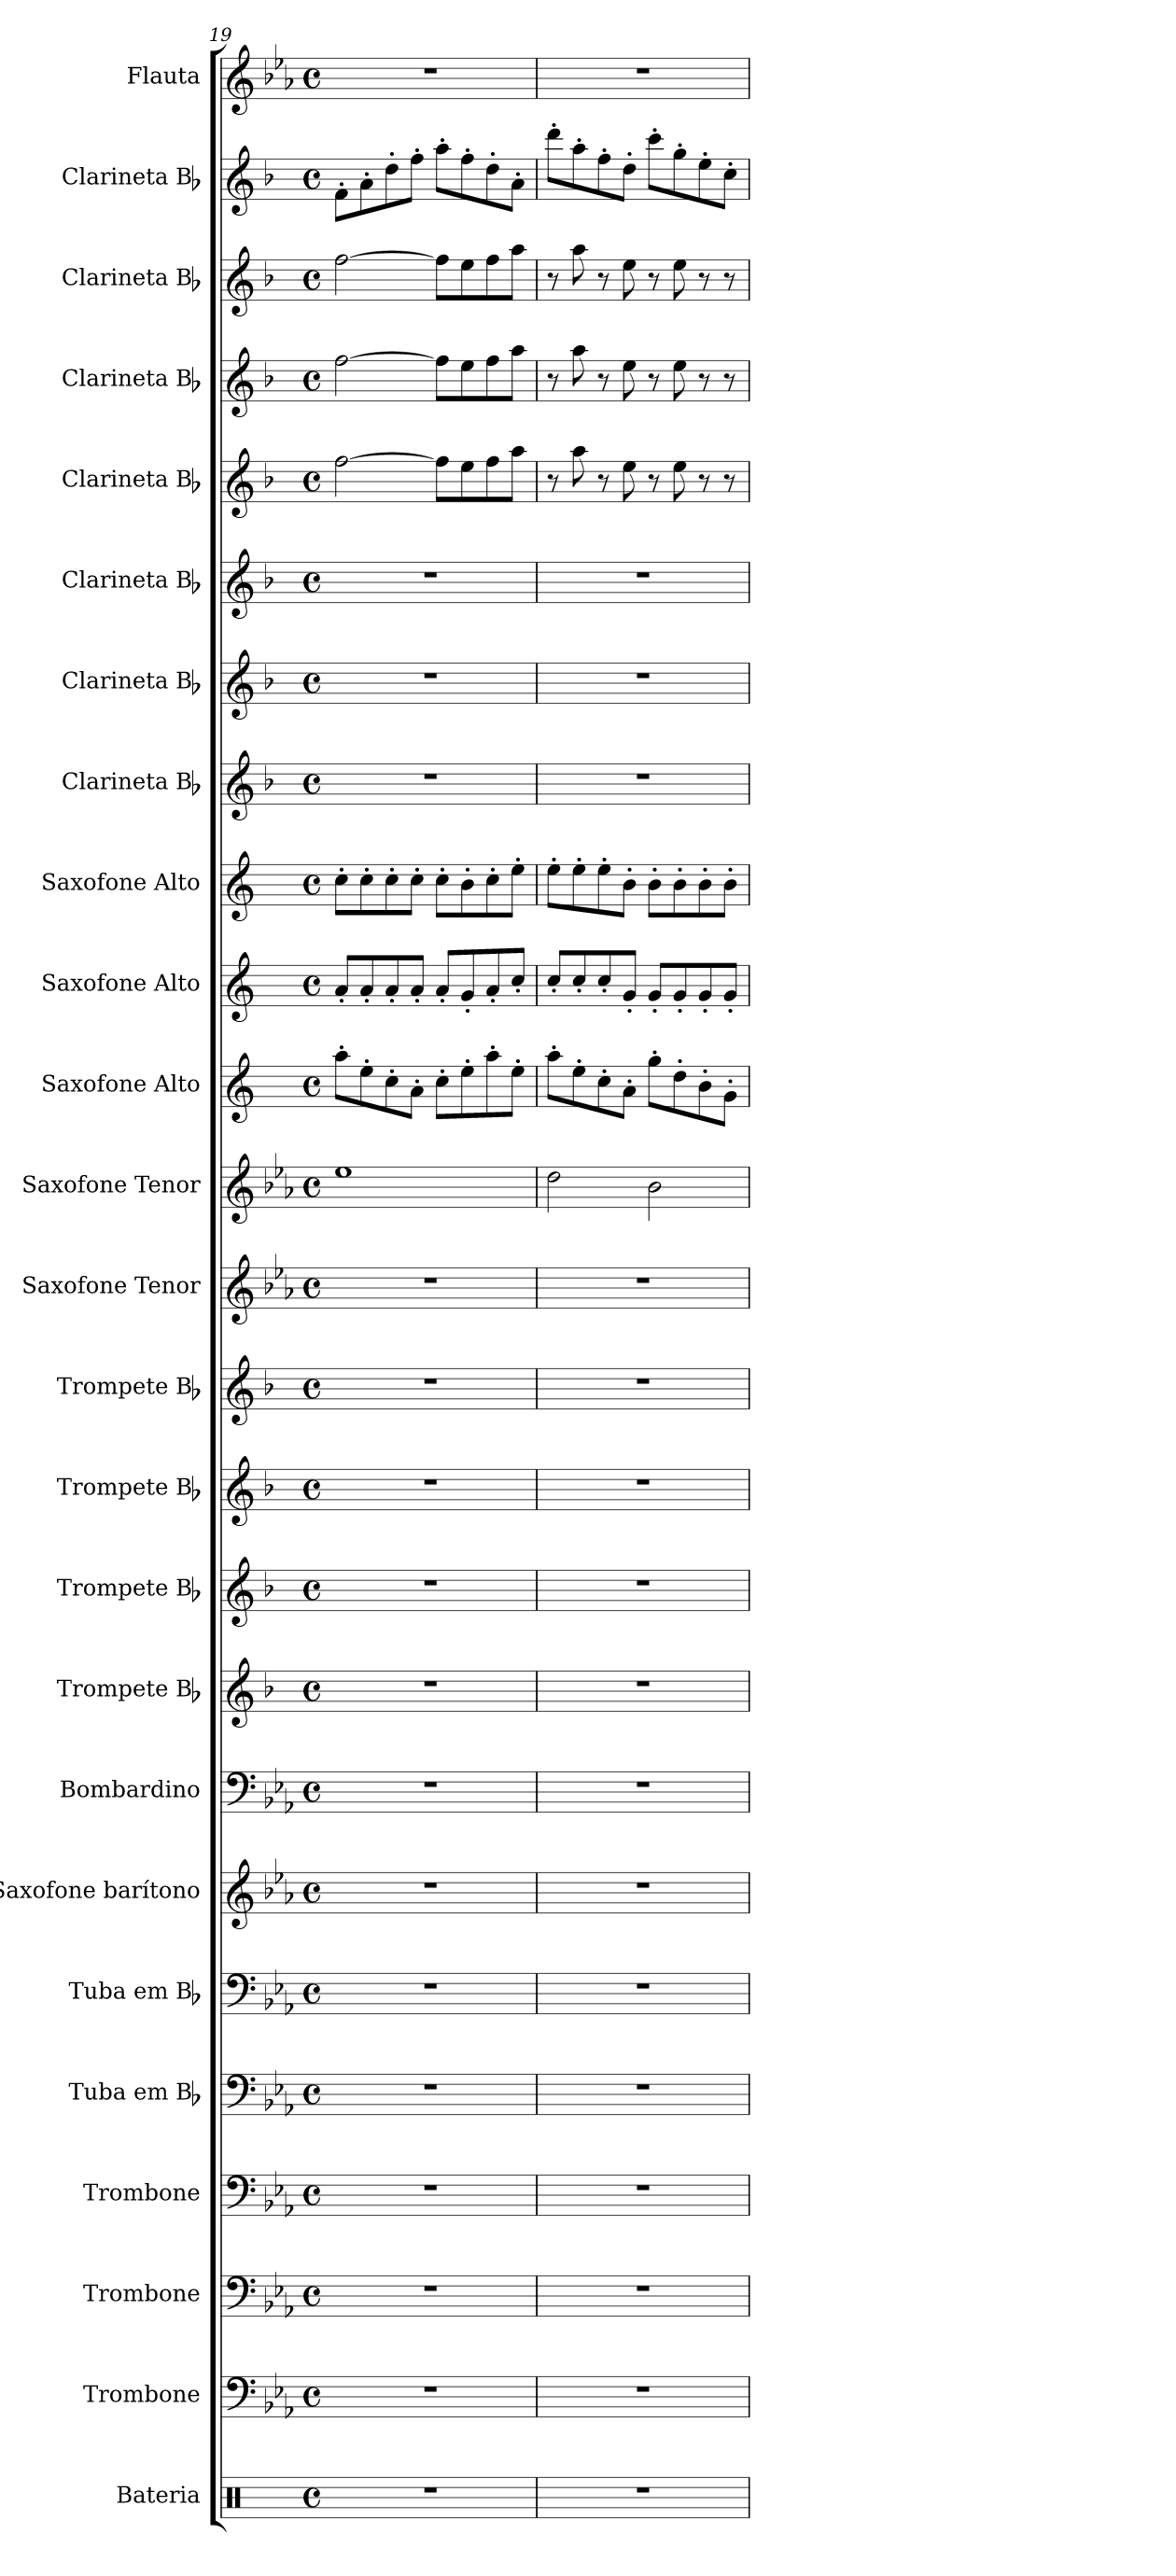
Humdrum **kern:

**kern	**kern	**kern	**kern	**kern	**kern	**kern	**kern	**kern	**kern	**kern	**kern	**kern	**kern	**kern	**kern	**kern	**kern	**kern	**kern	**kern	**kern	**kern	**kern	**kern
*part25	*part24	*part23	*part22	*part21	*part20	*part19	*part18	*part17	*part16	*part15	*part14	*part13	*part12	*part11	*part10	*part9	*part8	*part7	*part6	*part5	*part4	*part3	*part2	*part1
*staff25	*staff24	*staff23	*staff22	*staff21	*staff20	*staff19	*staff18	*staff17	*staff16	*staff15	*staff14	*staff13	*staff12	*staff11	*staff10	*staff9	*staff8	*staff7	*staff6	*staff5	*staff4	*staff3	*staff2	*staff1
*I"Bateria	*I"Trombone	*I"Trombone	*I"Trombone	*I"Tuba em Bb	*I"Tuba em Bb	*I"Saxofone barítono	*I"Bombardino	*I"Trompete Bb	*I"Trompete Bb	*I"Trompete Bb	*I"Trompete Bb	*I"Saxofone Tenor	*I"Saxofone Tenor	*I"Saxofone Alto	*I"Saxofone Alto	*I"Saxofone Alto	*I"Clarineta Bb	*I"Clarineta Bb	*I"Clarineta Bb	*I"Clarineta Bb	*I"Clarineta Bb	*I"Clarineta Bb	*I"Clarineta Bb	*I"Flauta
*I'Bat.	*I'Tbn.	*I'Tbn.	*I'Tbn.	*I'Tu. Bb	*I'Tu. Bb	*	*I'Bomb.	*I'Tpt. Bb	*I'Tpt. Bb	*I'Tpt. Bb	*I'Tpt. Bb	*I'Sax. Tn.	*I'Sax. Tn.	*	*	*	*I'Cl. Bb	*I'Cl. Bb	*I'Cl. Bb	*I'Cl. Bb	*I'Cl. Bb	*I'Cl. Bb	*I'Cl. Bb	*I'Fl.
*clefX	*clefF4	*clefF4	*clefF4	*clefF4	*clefF4	*clefG2	*clefF4	*clefG2	*clefG2	*clefG2	*clefG2	*clefG2	*clefG2	*clefG2	*clefG2	*clefG2	*clefG2	*clefG2	*clefG2	*clefG2	*clefG2	*clefG2	*clefG2	*clefG2
*	*	*	*	*	*	*ITrd12c21	*	*ITrd1c2	*ITrd1c2	*ITrd1c2	*ITrd1c2	*ITrd8c14	*ITrd8c14	*ITrd5c9	*ITrd5c9	*ITrd5c9	*ITrd1c2	*ITrd1c2	*ITrd1c2	*ITrd1c2	*ITrd1c2	*ITrd1c2	*ITrd1c2	*
*k[]	*k[b-e-a-]	*k[b-e-a-]	*k[b-e-a-]	*k[b-e-a-]	*k[b-e-a-]	*k[b-e-a-]	*k[b-e-a-]	*k[b-e-a-]	*k[b-e-a-]	*k[b-e-a-]	*k[b-e-a-]	*k[b-e-a-]	*k[b-e-a-]	*k[b-e-a-]	*k[b-e-a-]	*k[b-e-a-]	*k[b-e-a-]	*k[b-e-a-]	*k[b-e-a-]	*k[b-e-a-]	*k[b-e-a-]	*k[b-e-a-]	*k[b-e-a-]	*k[b-e-a-]
*M4/4	*M4/4	*M4/4	*M4/4	*M4/4	*M4/4	*M4/4	*M4/4	*M4/4	*M4/4	*M4/4	*M4/4	*M4/4	*M4/4	*M4/4	*M4/4	*M4/4	*M4/4	*M4/4	*M4/4	*M4/4	*M4/4	*M4/4	*M4/4	*M4/4
*met(c)	*met(c)	*met(c)	*met(c)	*met(c)	*met(c)	*met(c)	*met(c)	*met(c)	*met(c)	*met(c)	*met(c)	*met(c)	*met(c)	*met(c)	*met(c)	*met(c)	*met(c)	*met(c)	*met(c)	*met(c)	*met(c)	*met(c)	*met(c)	*met(c)
=19	=19	=19	=19	=19	=19	=19	=19	=19	=19	=19	=19	=19	=19	=19	=19	=19	=19	=19	=19	=19	=19	=19	=19	=19
1r	1r	1r	1r	1r	1r	1r	1r	1r	1r	1r	1r	1r	1e-	8cc'\L	8c'/L	8e-'\L	1r	1r	1r	[2ee-\	[2ee-\	[2ee-\	8e-'\L	1r
.	.	.	.	.	.	.	.	.	.	.	.	.	.	8g'\	8c'/	8e-'\	.	.	.	.	.	.	8g'\	.
.	.	.	.	.	.	.	.	.	.	.	.	.	.	8e-'\	8c'/	8e-'\	.	.	.	.	.	.	8cc'\	.
.	.	.	.	.	.	.	.	.	.	.	.	.	.	8c'\J	8c'/J	8e-'\J	.	.	.	.	.	.	8ee-'\J	.
.	.	.	.	.	.	.	.	.	.	.	.	.	.	8e-'\L	8c'/L	8e-'\L	.	.	.	8ee-\L]	8ee-\L]	8ee-\L]	8gg'\L	.
.	.	.	.	.	.	.	.	.	.	.	.	.	.	8g'\	8B-'/	8d'\	.	.	.	8dd\	8dd\	8dd\	8ee-'\	.
.	.	.	.	.	.	.	.	.	.	.	.	.	.	8cc'\	8c'/	8e-'\	.	.	.	8ee-\	8ee-\	8ee-\	8cc'\	.
.	.	.	.	.	.	.	.	.	.	.	.	.	.	8g'\J	8e-'/J	8g'\J	.	.	.	8gg\J	8gg\J	8gg\J	8g'\J	.
=20	=20	=20	=20	=20	=20	=20	=20	=20	=20	=20	=20	=20	=20	=20	=20	=20	=20	=20	=20	=20	=20	=20	=20	=20
1r	1r	1r	1r	1r	1r	1r	1r	1r	1r	1r	1r	1r	2d\	8cc'\L	8e-'/L	8g'\L	1r	1r	1r	8r	8r	8r	8ccc'\L	1r
.	.	.	.	.	.	.	.	.	.	.	.	.	.	8g'\	8e-'/	8g'\	.	.	.	8gg\	8gg\	8gg\	8gg'\	.
.	.	.	.	.	.	.	.	.	.	.	.	.	.	8e-'\	8e-'/	8g'\	.	.	.	8r	8r	8r	8ee-'\	.
.	.	.	.	.	.	.	.	.	.	.	.	.	.	8c'\J	8B-'/J	8d'\J	.	.	.	8dd\	8dd\	8dd\	8cc'\J	.
.	.	.	.	.	.	.	.	.	.	.	.	.	2B-\	8b-'\L	8B-'/L	8d'\L	.	.	.	8r	8r	8r	8bb-'\L	.
.	.	.	.	.	.	.	.	.	.	.	.	.	.	8f'\	8B-'/	8d'\	.	.	.	8dd\	8dd\	8dd\	8ff'\	.
.	.	.	.	.	.	.	.	.	.	.	.	.	.	8d'\	8B-'/	8d'\	.	.	.	8r	8r	8r	8dd'\	.
.	.	.	.	.	.	.	.	.	.	.	.	.	.	8B-'\J	8B-'/J	8d'\J	.	.	.	8r	8r	8r	8b-'\J	.
=	=	=	=	=	=	=	=	=	=	=	=	=	=	=	=	=	=	=	=	=	=	=	=	=
*-	*-	*-	*-	*-	*-	*-	*-	*-	*-	*-	*-	*-	*-	*-	*-	*-	*-	*-	*-	*-	*-	*-	*-	*-
